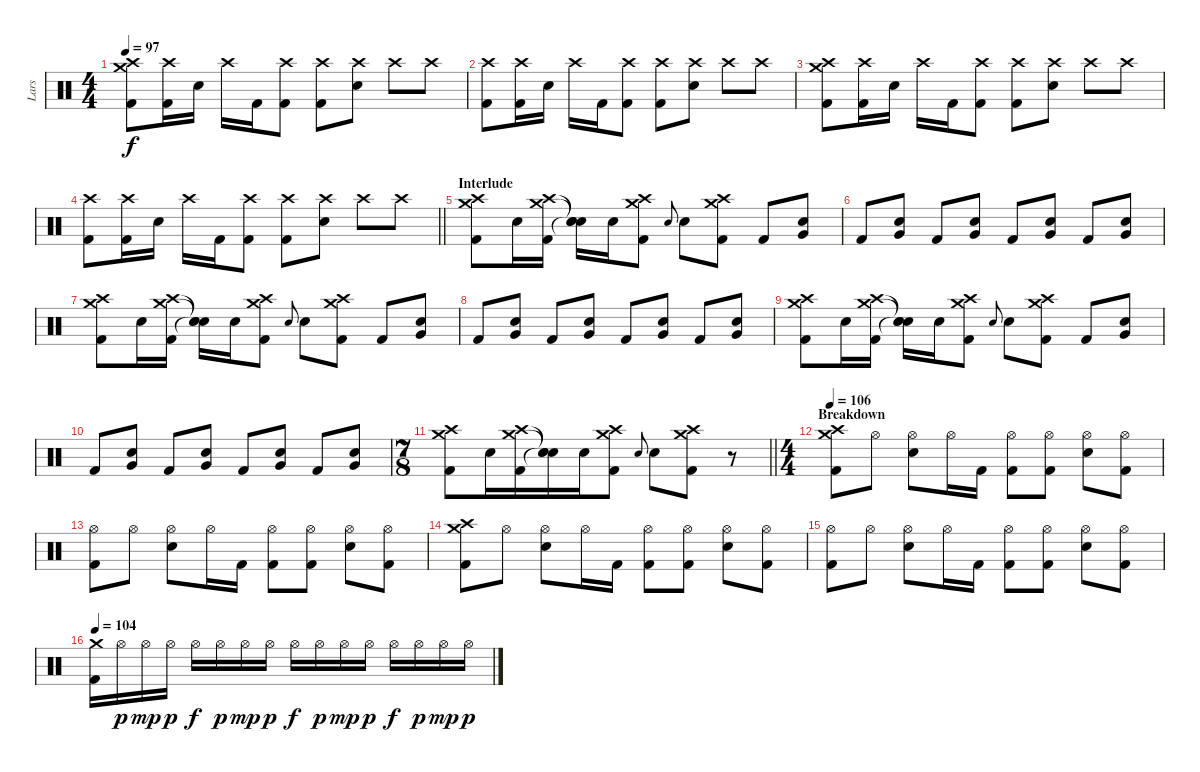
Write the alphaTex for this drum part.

\track ("Lars" "Lars") {instrument percussion}
\staff {score}
\articulation defaults
\ts (4 4)
\tempo 97
\clef neutral
\ks c
("Crash medium (hit)" "Crash high (hit)" "Kick (hit) 2").8{dy f} ("Crash high (hit)" "Kick (hit) 2").16 "Electric Snare (hit)".16 "Crash high (hit)".16 "Kick (hit) 2".16 ("Crash high (hit)" "Kick (hit) 2").8 ("Crash high (hit)" "Kick (hit) 2").8 ("Crash high (hit)" "Electric Snare (hit)").8 "Crash high (hit)".8 "Crash high (hit)".8 |
("Crash high (hit)" "Kick (hit) 2").8 ("Crash high (hit)" "Kick (hit) 2").16 "Electric Snare (hit)".16 "Crash high (hit)".16 "Kick (hit) 2".16 ("Crash high (hit)" "Kick (hit) 2").8 ("Crash high (hit)" "Kick (hit) 2").8 ("Crash high (hit)" "Electric Snare (hit)").8 "Crash high (hit)".8 "Crash high (hit)".8 |
("Crash medium (hit)" "Crash high (hit)" "Kick (hit) 2").8 ("Crash high (hit)" "Kick (hit) 2").16 "Electric Snare (hit)".16 "Crash high (hit)".16 "Kick (hit) 2".16 ("Crash high (hit)" "Kick (hit) 2").8 ("Crash high (hit)" "Kick (hit) 2").8 ("Crash high (hit)" "Electric Snare (hit)").8 "Crash high (hit)".8 "Crash high (hit)".8 |
\barLineRight lightlight
("Crash high (hit)" "Kick (hit) 2").8 ("Crash high (hit)" "Kick (hit) 2").16 "Electric Snare (hit)".16 "Crash high (hit)".16 "Kick (hit) 2".16 ("Crash high (hit)" "Kick (hit) 2").8 ("Crash high (hit)" "Kick (hit) 2").8 ("Crash high (hit)" "Electric Snare (hit)").8 "Crash high (hit)".8 "Crash high (hit)".8 |
\section ("" "Interlude")
("Crash medium (hit)" "Crash high (hit)" "Kick (hit) 2").8 "Electric Snare (hit)".16 ("Crash medium (hit)" "Crash high (hit)" "Kick (hit) 2").16 ("Snare (hit)"{t} "Snare (hit)"{t} "Snare (hit)"{t}).16 "Electric Snare (hit)".16 ("Crash medium (hit)" "Crash high (hit)" "Kick (hit) 2").8 "Electric Snare (hit)".8{gr onbeat} "Electric Snare (hit)".8 ("Crash medium (hit)" "Crash high (hit)" "Kick (hit) 2").8 "Kick (hit) 2".8 ("Electric Snare (hit)" "Very Low Tom (hit)").8 |
"Kick (hit) 2".8 ("Electric Snare (hit)" "Very Low Tom (hit)").8 "Kick (hit) 2".8 ("Electric Snare (hit)" "Very Low Tom (hit)").8 "Kick (hit) 2".8 ("Electric Snare (hit)" "Very Low Tom (hit)").8 "Kick (hit) 2".8 ("Electric Snare (hit)" "Very Low Tom (hit)").8 |
("Crash medium (hit)" "Crash high (hit)" "Kick (hit) 2").8 "Electric Snare (hit)".16 ("Crash medium (hit)" "Crash high (hit)" "Kick (hit) 2").16 ("Snare (hit)"{t} "Snare (hit)"{t} "Snare (hit)"{t}).16 "Electric Snare (hit)".16 ("Crash medium (hit)" "Crash high (hit)" "Kick (hit) 2").8 "Electric Snare (hit)".8{gr onbeat} "Electric Snare (hit)".8 ("Crash medium (hit)" "Crash high (hit)" "Kick (hit) 2").8 "Kick (hit) 2".8 ("Electric Snare (hit)" "Very Low Tom (hit)").8 |
"Kick (hit) 2".8 ("Electric Snare (hit)" "Very Low Tom (hit)").8 "Kick (hit) 2".8 ("Electric Snare (hit)" "Very Low Tom (hit)").8 "Kick (hit) 2".8 ("Electric Snare (hit)" "Very Low Tom (hit)").8 "Kick (hit) 2".8 ("Electric Snare (hit)" "Very Low Tom (hit)").8 |
("Crash medium (hit)" "Crash high (hit)" "Kick (hit) 2").8 "Electric Snare (hit)".16 ("Crash medium (hit)" "Crash high (hit)" "Kick (hit) 2").16 ("Snare (hit)"{t} "Snare (hit)"{t} "Snare (hit)"{t}).16 "Electric Snare (hit)".16 ("Crash medium (hit)" "Crash high (hit)" "Kick (hit) 2").8 "Electric Snare (hit)".8{gr onbeat} "Electric Snare (hit)".8 ("Crash medium (hit)" "Crash high (hit)" "Kick (hit) 2").8 "Kick (hit) 2".8 ("Electric Snare (hit)" "Very Low Tom (hit)").8 |
"Kick (hit) 2".8 ("Electric Snare (hit)" "Very Low Tom (hit)").8 "Kick (hit) 2".8 ("Electric Snare (hit)" "Very Low Tom (hit)").8 "Kick (hit) 2".8 ("Electric Snare (hit)" "Very Low Tom (hit)").8 "Kick (hit) 2".8 ("Electric Snare (hit)" "Very Low Tom (hit)").8 |
\ts (7 8)
\barLineRight lightlight
("Crash medium (hit)" "Crash high (hit)" "Kick (hit) 2").8 "Electric Snare (hit)".16 ("Crash medium (hit)" "Crash high (hit)" "Kick (hit) 2").16 ("Snare (hit)"{t} "Snare (hit)"{t} "Snare (hit)"{t}).16 "Electric Snare (hit)".16 ("Crash medium (hit)" "Crash high (hit)" "Kick (hit) 2").8 "Electric Snare (hit)".8{gr onbeat} "Electric Snare (hit)".8 ("Crash medium (hit)" "Crash high (hit)" "Kick (hit) 2").8 r.8 |
\ts (4 4)
\section ("" "Breakdown")
\tempo 106
("Crash medium (hit)" "Crash high (hit)" "Kick (hit) 2").8 "Hi-Hat (open)".8 ("Hi-Hat (open)" "Electric Snare (hit)").8 "Hi-Hat (open)".16 "Kick (hit) 2".16 ("Hi-Hat (open)" "Kick (hit) 2").8 ("Hi-Hat (open)" "Kick (hit) 2").8 ("Hi-Hat (open)" "Electric Snare (hit)").8 ("Hi-Hat (open)" "Kick (hit) 2").8 |
("Hi-Hat (open)" "Kick (hit) 2").8 "Hi-Hat (open)".8 ("Hi-Hat (open)" "Electric Snare (hit)").8 "Hi-Hat (open)".16 "Kick (hit) 2".16 ("Hi-Hat (open)" "Kick (hit) 2").8 ("Hi-Hat (open)" "Kick (hit) 2").8 ("Hi-Hat (open)" "Electric Snare (hit)").8 ("Hi-Hat (open)" "Kick (hit) 2").8 |
("Crash medium (hit)" "Crash high (hit)" "Kick (hit) 2").8 "Hi-Hat (open)".8 ("Hi-Hat (open)" "Electric Snare (hit)").8 "Hi-Hat (open)".16 "Kick (hit) 2".16 ("Hi-Hat (open)" "Kick (hit) 2").8 ("Hi-Hat (open)" "Kick (hit) 2").8 ("Hi-Hat (open)" "Electric Snare (hit)").8 ("Hi-Hat (open)" "Kick (hit) 2").8 |
("Hi-Hat (open)" "Kick (hit) 2").8 "Hi-Hat (open)".8 ("Hi-Hat (open)" "Electric Snare (hit)").8 "Hi-Hat (open)".16 "Kick (hit) 2".16 ("Hi-Hat (open)" "Kick (hit) 2").8 ("Hi-Hat (open)" "Kick (hit) 2").8 ("Hi-Hat (open)" "Electric Snare (hit)").8 ("Hi-Hat (open)" "Kick (hit) 2").8 |
\tempo 104
("Crash medium (hit)" "Kick (hit) 2").16 "Hi-Hat (open)".16{dy p} "Hi-Hat (open)".16{dy mp} "Hi-Hat (open)".16{dy p} "Hi-Hat (open)".16{dy f} "Hi-Hat (open)".16{dy p} "Hi-Hat (open)".16{dy mp} "Hi-Hat (open)".16{dy p} "Hi-Hat (open)".16{dy f} "Hi-Hat (open)".16{dy p} "Hi-Hat (open)".16{dy mp} "Hi-Hat (open)".16{dy p} "Hi-Hat (open)".16{dy f} "Hi-Hat (open)".16{dy p} "Hi-Hat (open)".16{dy mp} "Hi-Hat (open)".16{dy p}
